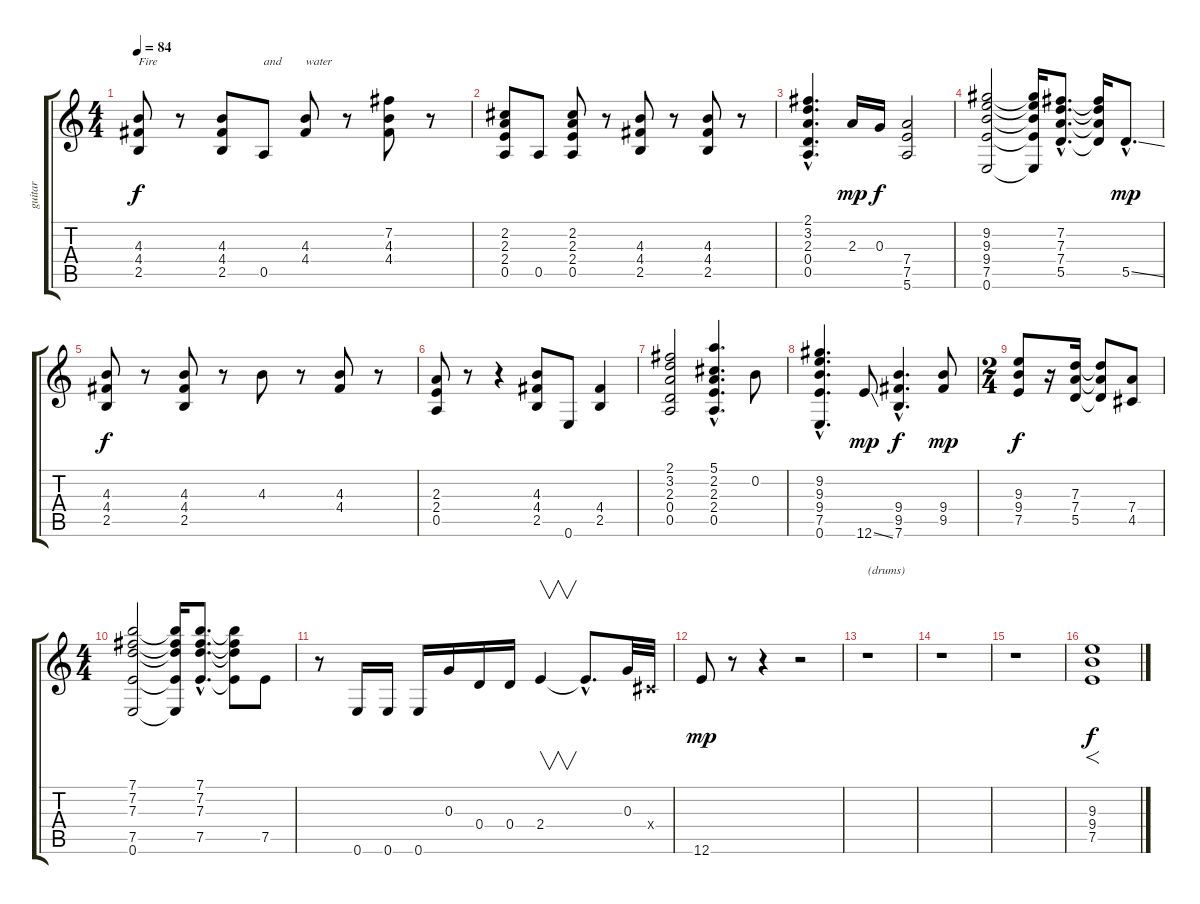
\track ("guitar" "guitar") {instrument distortionguitar}
\staff {score tabs}
\tuning (E4 B3 G3 D3 A2 E2) {hide}
\ts (4 4)
\tempo 84
\clef g2
\ks c
(4.3 4.4 2.5).8{txt "Fire" dy f} r.8 (4.3 4.4 2.5).8 0.5.8{txt "and"} (4.3 4.4).8{txt "water"} r.8 (7.2 4.3 4.4).8 r.8 |
(2.2 2.3 2.4 0.5).8 0.5.8 (2.2 2.3 2.4 0.5).8 r.8 (4.3 4.4 2.5).8 r.8 (4.3 4.4 2.5).8 r.8 |
(2.1{hac} 3.2{hac} 2.3{hac} 0.4{hac} 0.5{hac}).4{d} 2.3.16{dy mp} 0.3.16{dy f} (7.4 7.5 5.6).2 |
(9.2 9.3 9.4 7.5 0.6).2 (9.2{t} 9.3{t} 9.4{t} 7.5{t} 0.6{t}).16 (7.2{hac} 7.3{hac} 7.4{hac} 5.5{hac}).8{d} (7.2{t} 7.3{t} 7.4{t} 5.5{t}).16 5.5{ss hac}.8{d dy mp} |
(4.3 4.4 2.5).8{dy f} r.8 (4.3 4.4 2.5).8 r.8 4.3.8 r.8 (4.3 4.4).8 r.8 |
(2.3 2.4 0.5).8 r.8 r.4 (4.3 4.4 2.5).8 0.6.8 (4.4 2.5).4 |
(2.1 3.2 2.3 0.4 0.5).2 (5.1{hac} 2.2{hac} 2.3{hac} 2.4{hac} 0.5{hac}).4{d} 0.2.8 |
(9.2{hac} 9.3{hac} 9.4{hac} 7.5{hac} 0.6{hac}).4{d} 12.6{ss}.8{dy mp} (9.4{hac} 9.5{hac} 7.6{hac}).4{d dy f} (9.4 9.5).8{dy mp} |
\ts (2 4)
(9.3 9.4 7.5).8{dy f} r.16 (7.3 7.4 5.5).16 (7.3{t} 7.4{t} 5.5{t}).8 (7.4 4.5).8 |
\ts (4 4)
(7.1 7.2 7.3 7.5 0.6).2 (7.1{t} 7.2{t} 7.3{t} 7.5{t} 0.6{t}).16 (7.1{hac} 7.2{hac} 7.3{hac} 7.5{hac}).8{d} (7.1{t} 7.2{t} 7.3{t} 7.5{t}).8 7.5.8 |
r.8 0.6.16 0.6.16 0.6.16 0.3.16 0.4.16 0.4.16 2.4.4{v} 2.4{hac t}.8{d} 0.3.32 -1.4{x}.32 |
12.6.8{dy mp} r.8 r.4 r.2 |
r.1{txt "(drums)"} |
r.1 |
r.1 |
(9.3 9.4 7.5).1{f dy f}
